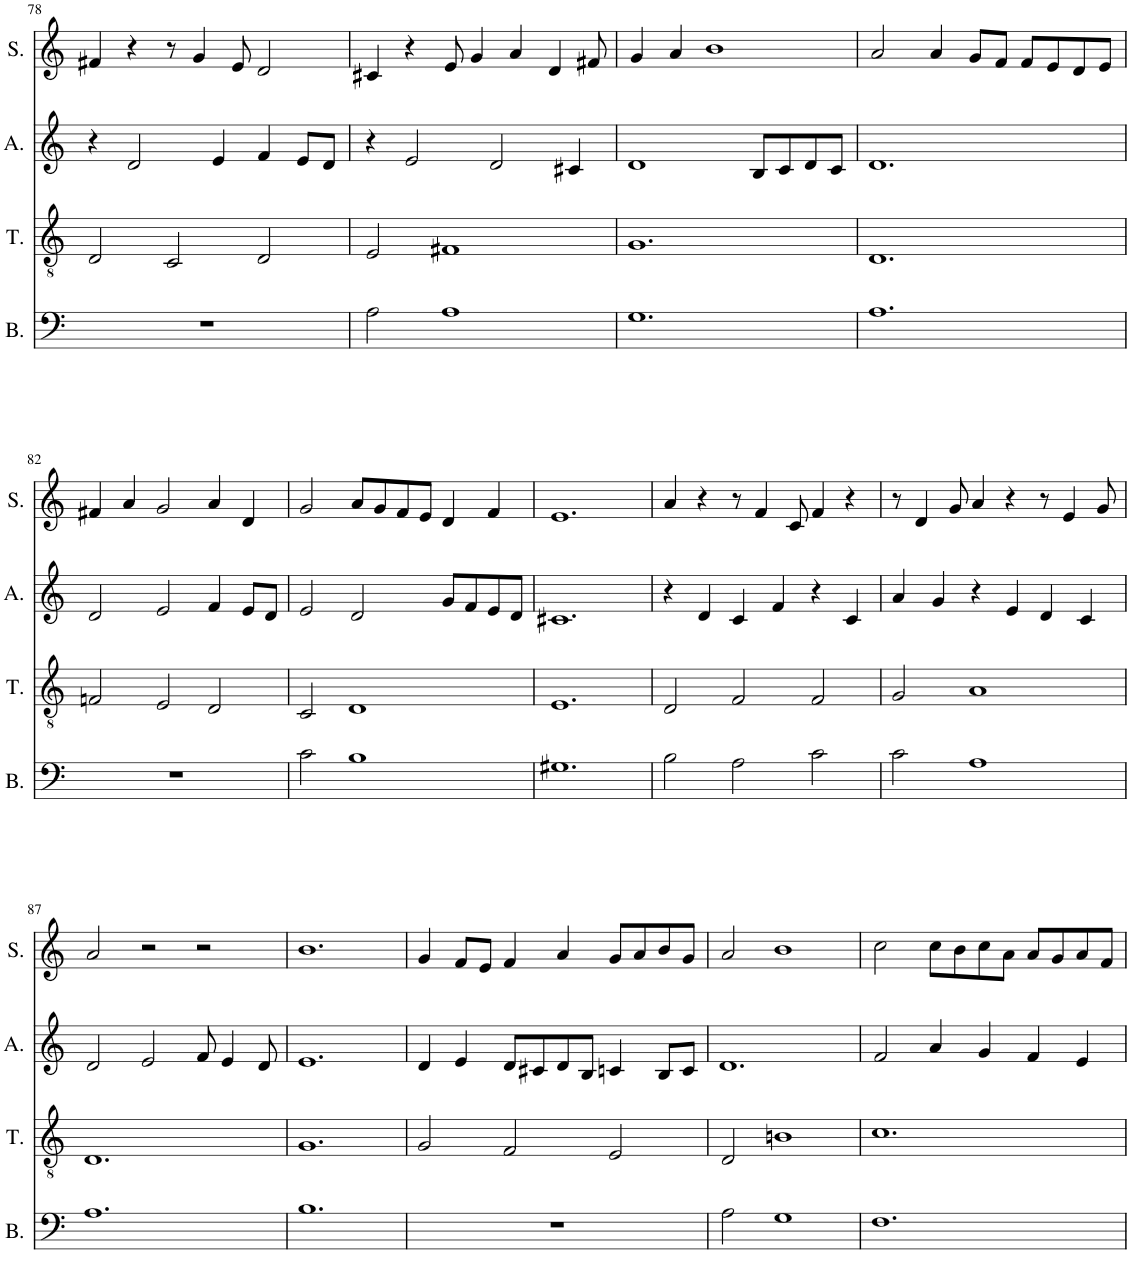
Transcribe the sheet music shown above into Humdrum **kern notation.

**kern	**kern	**kern	**kern
*part4	*part3	*part2	*part1
*staff4	*staff3	*staff2	*staff1
*I"Bass	*I"Tenor	*I"Alto	*I"Soprano
*I'B.	*I'T.	*I'A.	*I'S.
!!LO:PB:g=z
*clefF4	*clefGv2	*clefG2	*clefG2
*k[]	*k[]	*k[]	*k[]
*M3/2	*M3/2	*M3/2	*M3/2
=78	=78	=78	=78
1.r	2D/	4r	4f#X/
.	.	2d/	4r
.	2C/	.	8r
.	.	.	4g/
.	.	4e/	.
.	.	.	8e/
.	2D/	4f/	2d/
.	.	8e/L	.
.	.	8d/J	.
=79	=79	=79	=79
2A\	2E/	4r	4c#X/
.	.	2e/	4r
1A	1F#X	.	8e/
.	.	.	4g/
.	.	2d/	.
.	.	.	4a/
.	.	.	4d/
.	.	4c#X/	.
.	.	.	8f#X/
=80	=80	=80	=80
1.G	1.G	1d	4g/
.	.	.	4a/
.	.	.	1b
.	.	8B/L	.
.	.	8c/	.
.	.	8d/	.
.	.	8c/J	.
=81	=81	=81	=81
1.A	1.D	1.d	2a/
.	.	.	4a/
.	.	.	8g/L
.	.	.	8f/J
.	.	.	8f/L
.	.	.	8e/
.	.	.	8d/
.	.	.	8e/J
!!LO:LB:g=z
=82	=82	=82	=82
1.r	2Fn/	2d/	4f#X/
.	.	.	4a/
.	2E/	2e/	2g/
.	2D/	4f/	4a/
.	.	8e/L	4d/
.	.	8d/J	.
=83	=83	=83	=83
2c\	2C/	2e/	2g/
1B	1D	2d/	8a/L
.	.	.	8g/
.	.	.	8f/
.	.	.	8e/J
.	.	8g/L	4d/
.	.	8f/	.
.	.	8e/	4f/
.	.	8d/J	.
=84	=84	=84	=84
1.G#X	1.E	1.c#X	1.e
=85	=85	=85	=85
2B\	2D/	4r	4a/
.	.	4d/	4r
2A\	2F/	4c/	8r
.	.	.	4f/
.	.	4f/	.
.	.	.	8c/
2c\	2F/	4r	4f/
.	.	4c/	4r
=86	=86	=86	=86
2c\	2G/	4a/	8r
.	.	.	4d/
.	.	4g/	.
.	.	.	8g/
1A	1A	4r	4a/
.	.	4e/	4r
.	.	4d/	8r
.	.	.	4e/
.	.	4c/	.
.	.	.	8g/
!!LO:LB:g=z
=87	=87	=87	=87
1.A	1.D	2d/	2a/
.	.	2e/	2r
.	.	8f/	2r
.	.	4e/	.
.	.	8d/	.
=88	=88	=88	=88
1.B	1.G	1.e	1.b
=89	=89	=89	=89
1.r	2G/	4d/	4g/
.	.	4e/	8f/L
.	.	.	8e/J
.	2F/	8d/L	4f/
.	.	8c#X/	.
.	.	8d/	4a/
.	.	8B/J	.
.	2E/	4cn/	8g/L
.	.	.	8a/
.	.	8B/L	8b/
.	.	8c/J	8g/J
=90	=90	=90	=90
2A\	2D/	1.d	2a/
1G	1Bn	.	1b
=91	=91	=91	=91
1.F	1.c	2f/	2cc\
.	.	4a/	8cc\L
.	.	.	8b\
.	.	4g/	8cc\
.	.	.	8a\J
.	.	4f/	8a/L
.	.	.	8g/
.	.	4e/	8a/
.	.	.	8f/J
=	=	=	=
*-	*-	*-	*-
